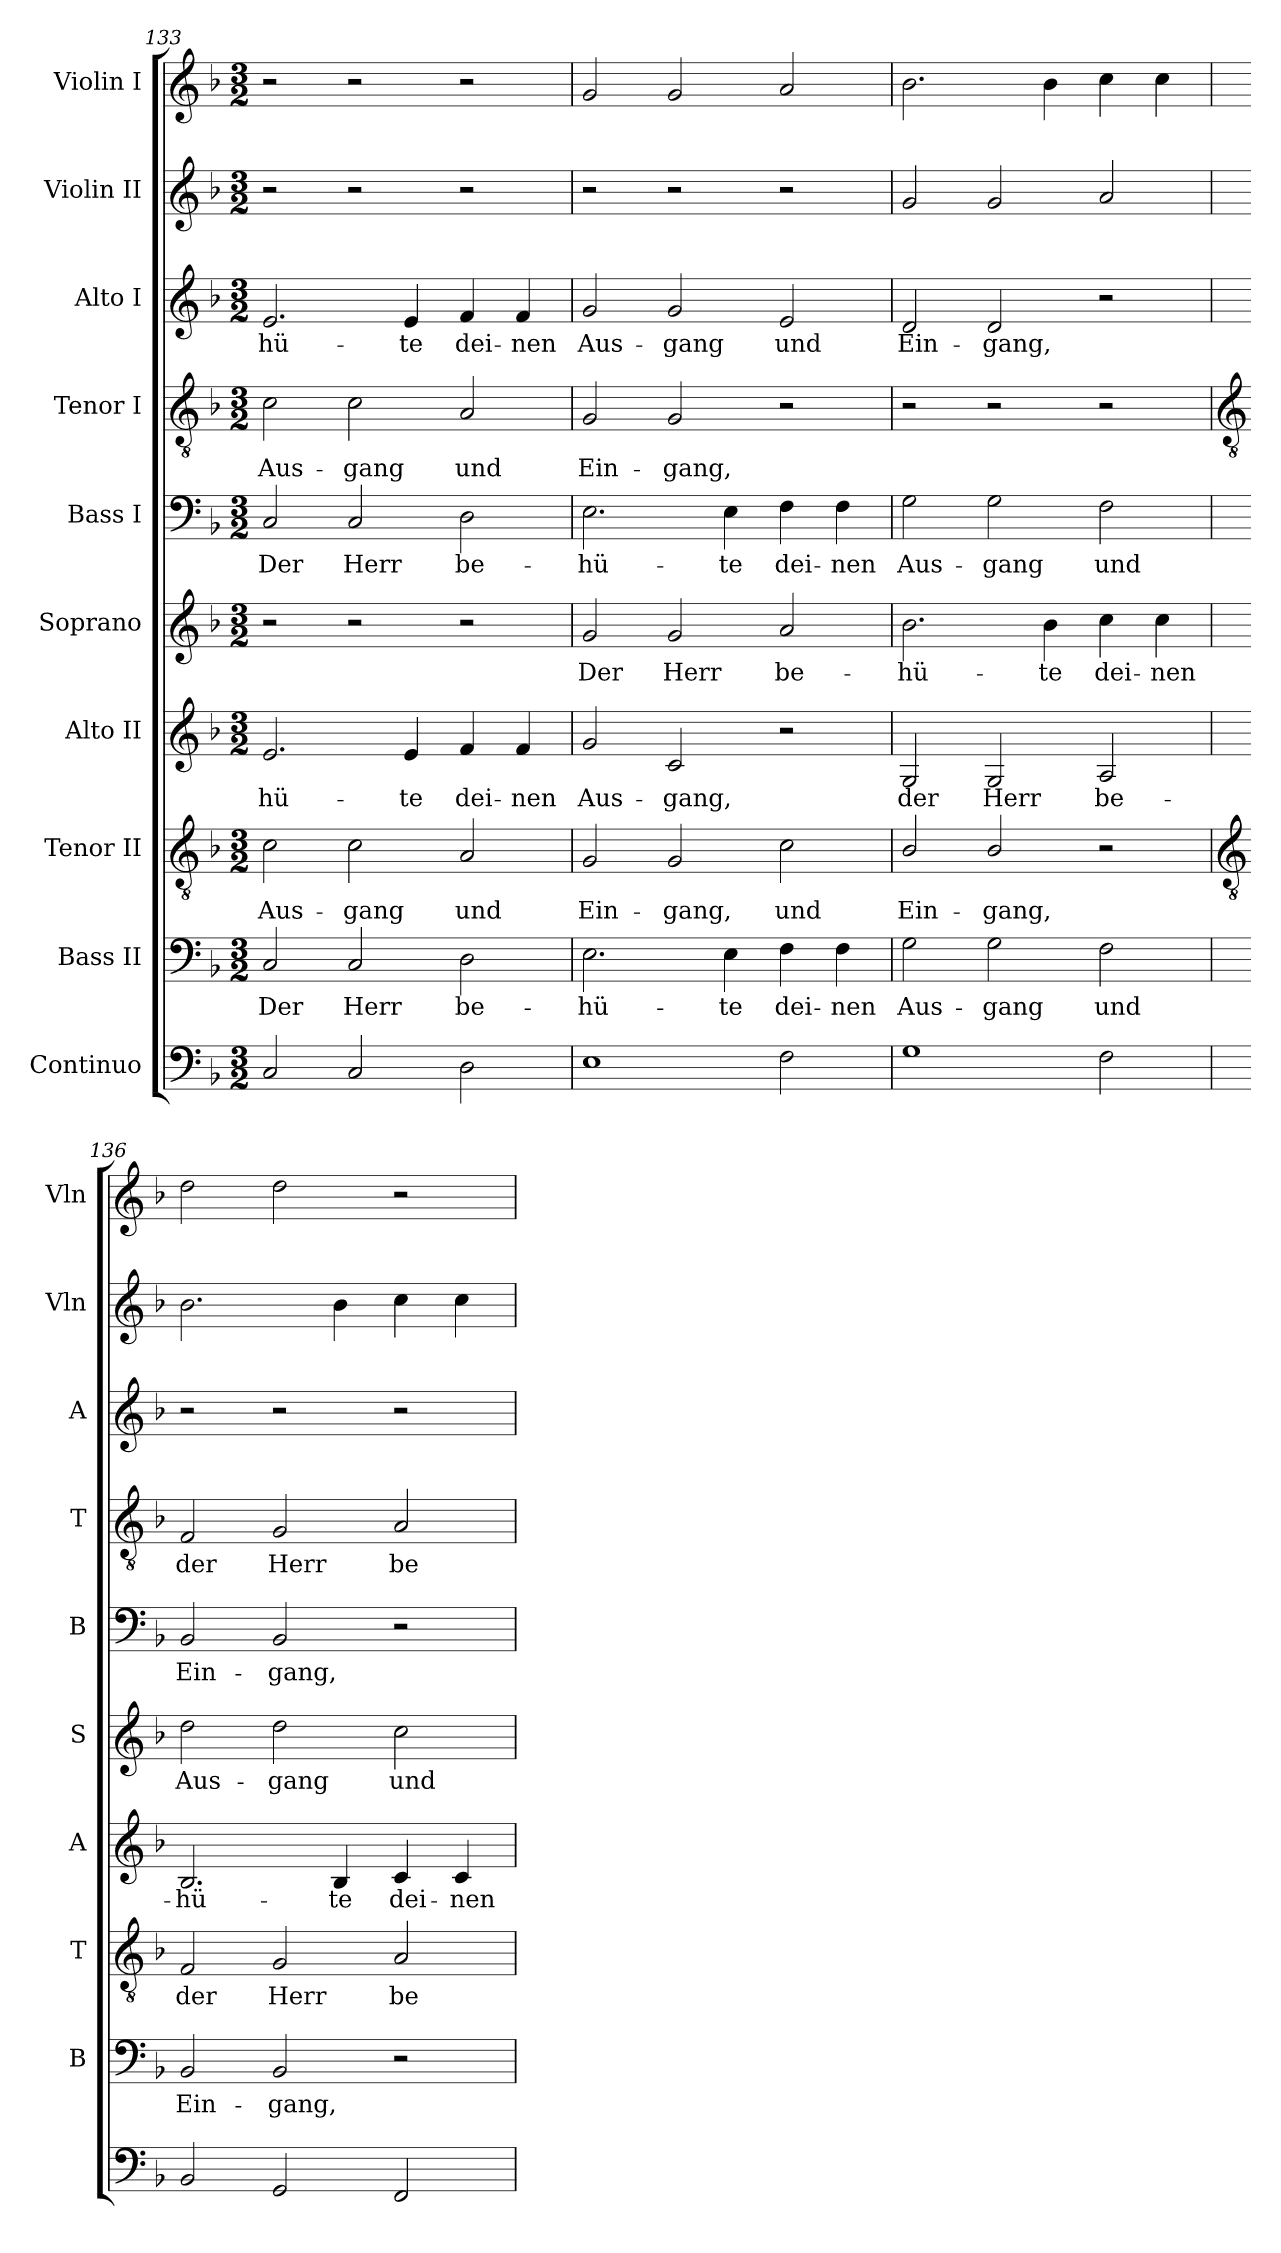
**kern	**kern	**text	**kern	**text	**kern	**text	**kern	**text	**kern	**text	**kern	**text	**kern	**text	**kern	**kern
*part10	*part9	*part9	*part8	*part8	*part7	*part7	*part6	*part6	*part5	*part5	*part4	*part4	*part3	*part3	*part2	*part1
*staff10	*staff9	*staff9	*staff8	*staff8	*staff7	*staff7	*staff6	*staff6	*staff5	*staff5	*staff4	*staff4	*staff3	*staff3	*staff2	*staff1
*I"Continuo	*I"Bass II	*	*I"Tenor II	*	*I"Alto II	*	*I"Soprano	*	*I"Bass I	*	*I"Tenor I	*	*I"Alto I	*	*I"Violin II	*I"Violin I
*	*I'B	*	*I'T	*	*I'A	*	*I'S	*	*I'B	*	*I'T	*	*I'A	*	*I'Vln	*I'Vln
*clefF4	*clefF4	*	*clefGv2	*	*clefG2	*	*clefG2	*	*clefF4	*	*clefGv2	*	*clefG2	*	*clefG2	*clefG2
*k[b-]	*k[b-]	*	*k[b-]	*	*k[b-]	*	*k[b-]	*	*k[b-]	*	*k[b-]	*	*k[b-]	*	*k[b-]	*k[b-]
*F:	*F:	*	*F:	*	*F:	*	*F:	*	*F:	*	*F:	*	*F:	*	*F:	*F:
*M3/2	*M3/2	*	*M3/2	*	*M3/2	*	*M3/2	*	*M3/2	*	*M3/2	*	*M3/2	*	*M3/2	*M3/2
=133	=133	=133	=133	=133	=133	=133	=133	=133	=133	=133	=133	=133	=133	=133	=133	=133
!	!	!LO:LY:b	!	!LO:LY:b	!	!LO:LY:b	!	!	!	!LO:LY:b	!	!LO:LY:b	!	!LO:LY:b	!	!
2C	2C	Der	2c	Aus-	2.e	-hü-	2r	.	2C	Der	2c	Aus-	2.e	-hü-	2r	2r
!	!	!LO:LY:b	!	!LO:LY:b	!	!	!	!	!	!LO:LY:b	!	!LO:LY:b	!	!	!	!
2C	2C	Herr	2c	-gang	.	.	2r	.	2C	Herr	2c	-gang	.	.	2r	2r
!	!	!	!	!	!	!LO:LY:b	!	!	!	!	!	!	!	!LO:LY:b	!	!
.	.	.	.	.	4e	-te	.	.	.	.	.	.	4e	-te	.	.
!	!	!LO:LY:b	!	!LO:LY:b	!	!LO:LY:b	!	!	!	!LO:LY:b	!	!LO:LY:b	!	!LO:LY:b	!	!
2D	2D	be-	2A	und	4f	dei-	2r	.	2D	be-	2A	und	4f	dei-	2r	2r
!	!	!	!	!	!	!LO:LY:b	!	!	!	!	!	!	!	!LO:LY:b	!	!
.	.	.	.	.	4f	-nen	.	.	.	.	.	.	4f	-nen	.	.
=134	=134	=134	=134	=134	=134	=134	=134	=134	=134	=134	=134	=134	=134	=134	=134	=134
!	!	!LO:LY:b	!	!LO:LY:b	!	!LO:LY:b	!	!LO:LY:b	!	!LO:LY:b	!	!LO:LY:b	!	!LO:LY:b	!	!
1E	2.E	-hü-	2G	Ein-	2g	Aus-	2g	Der	2.E	-hü-	2G	Ein-	2g	Aus-	2r	2g
!	!	!	!	!LO:LY:b	!	!LO:LY:b	!	!LO:LY:b	!	!	!	!LO:LY:b	!	!LO:LY:b	!	!
.	.	.	2G	-gang,	2c	-gang,	2g	Herr	.	.	2G	-gang,	2g	-gang	2r	2g
!	!	!LO:LY:b	!	!	!	!	!	!	!	!LO:LY:b	!	!	!	!	!	!
.	4E	-te	.	.	.	.	.	.	4E	-te	.	.	.	.	.	.
!	!	!LO:LY:b	!	!LO:LY:b	!	!	!	!LO:LY:b	!	!LO:LY:b	!	!	!	!LO:LY:b	!	!
2F	4F	dei-	2c	und	2r	.	2a	be-	4F	dei-	2r	.	2e	und	2r	2a
!	!	!LO:LY:b	!	!	!	!	!	!	!	!LO:LY:b	!	!	!	!	!	!
.	4F	-nen	.	.	.	.	.	.	4F	-nen	.	.	.	.	.	.
=135	=135	=135	=135	=135	=135	=135	=135	=135	=135	=135	=135	=135	=135	=135	=135	=135
!	!	!LO:LY:b	!	!LO:LY:b	!	!LO:LY:b	!	!LO:LY:b	!	!LO:LY:b	!	!	!	!LO:LY:b	!	!
1G	2G	Aus-	2B-/	Ein-	2G	der	2.b-	-hü-	2G	Aus-	2r	.	2d	Ein-	2g	2.b-
!	!	!LO:LY:b	!	!LO:LY:b	!	!LO:LY:b	!	!	!	!LO:LY:b	!	!	!	!LO:LY:b	!	!
.	2G	-gang	2B-/	-gang,	2G	Herr	.	.	2G	-gang	2r	.	2d	-gang,	2g	.
!	!	!	!	!	!	!	!	!LO:LY:b	!	!	!	!	!	!	!	!
.	.	.	.	.	.	.	4b-	-te	.	.	.	.	.	.	.	4b-
!	!	!LO:LY:b	!	!	!	!LO:LY:b	!	!LO:LY:b	!	!LO:LY:b	!	!	!	!	!	!
2F	2F	und	2r	.	2A	be-	4cc	dei-	2F	und	2r	.	2r	.	2a	4cc
!	!	!	!	!	!	!	!	!LO:LY:b	!	!	!	!	!	!	!	!
.	.	.	.	.	.	.	4cc	-nen	.	.	.	.	.	.	.	4cc
!!LO:LB:g=z
=136	=136	=136	=136	=136	=136	=136	=136	=136	=136	=136	=136	=136	=136	=136	=136	=136
*	*	*	*clefGv2	*	*	*	*	*	*	*	*clefGv2	*	*	*	*	*
!	!	!LO:LY:b	!	!LO:LY:b	!	!LO:LY:b	!	!LO:LY:b	!	!LO:LY:b	!	!LO:LY:b	!	!	!	!
2BB-	2BB-	Ein-	2F	der	2.B-	-hü-	2dd	Aus-	2BB-	Ein-	2F	der	2r	.	2.b-	2dd
!	!	!LO:LY:b	!	!LO:LY:b	!	!	!	!LO:LY:b	!	!LO:LY:b	!	!LO:LY:b	!	!	!	!
2GG	2BB-	-gang,	2G	Herr	.	.	2dd	-gang	2BB-	-gang,	2G	Herr	2r	.	.	2dd
!	!	!	!	!	!	!LO:LY:b	!	!	!	!	!	!	!	!	!	!
.	.	.	.	.	4B-	-te	.	.	.	.	.	.	.	.	4b-	.
!	!	!	!	!LO:LY:b	!	!LO:LY:b	!	!LO:LY:b	!	!	!	!LO:LY:b	!	!	!	!
2FF	2r	.	2A	be-	4c	dei-	2cc	und	2r	.	2A	be-	2r	.	4cc	2r
!	!	!	!	!	!	!LO:LY:b	!	!	!	!	!	!	!	!	!	!
.	.	.	.	.	4c	-nen	.	.	.	.	.	.	.	.	4cc	.
=	=	=	=	=	=	=	=	=	=	=	=	=	=	=	=	=
*-	*-	*-	*-	*-	*-	*-	*-	*-	*-	*-	*-	*-	*-	*-	*-	*-
